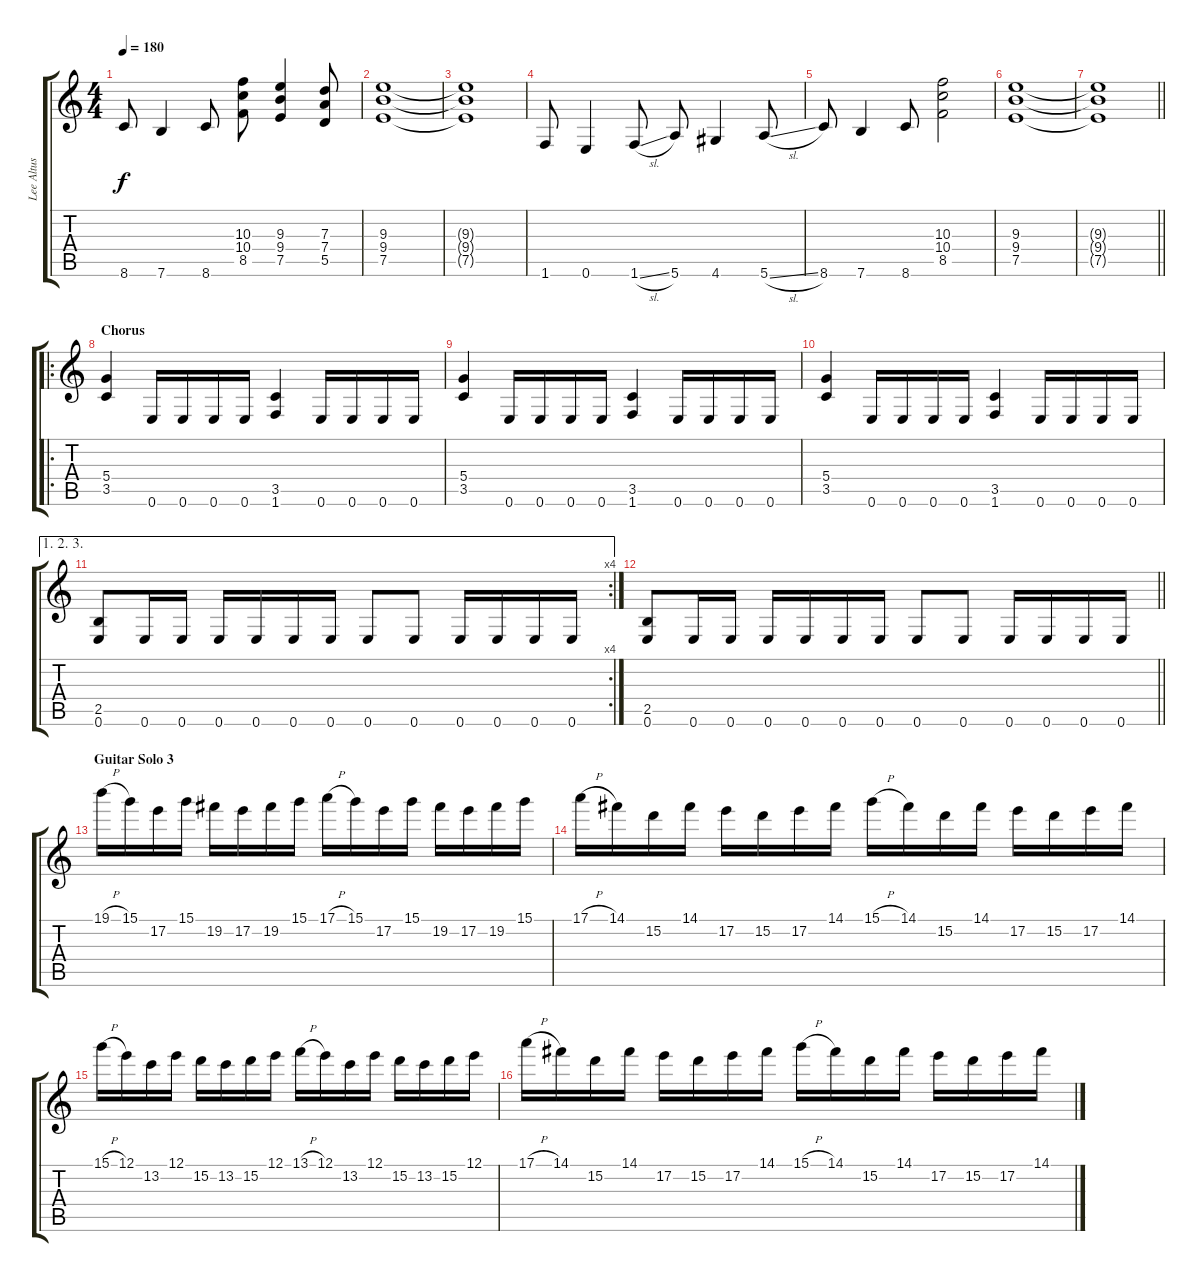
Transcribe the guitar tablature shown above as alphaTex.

\track ("Lee Altus" "Lee Altus") {instrument distortionguitar}
\staff {score tabs}
\tuning (E4 B3 G3 D3 A2 E2) {hide}
\ts (4 4)
\tempo 180
\clef g2
\ks c
8.6.8{dy f} 7.6.4 8.6.8 (10.3 10.4 8.5).8 (9.3 9.4 7.5).4 (7.3 7.4 5.5).8 |
(9.3 9.4 7.5).1 |
(9.3{t} 9.4{t} 7.5{t}).1 |
1.6.8 0.6.4 1.6{sl}.8 5.6.8 4.6.4 5.6{sl}.8 |
8.6.8 7.6.4 8.6.8 (10.3 10.4 8.5).2 |
(9.3 9.4 7.5).1 |
\barLineRight lightlight
(9.3{t} 9.4{t} 7.5{t}).1 |
\ro
\section ("" "Chorus")
(5.4 3.5).4 0.6.16 0.6.16 0.6.16 0.6.16 (3.5 1.6).4 0.6.16 0.6.16 0.6.16 0.6.16 |
(5.4 3.5).4 0.6.16 0.6.16 0.6.16 0.6.16 (3.5 1.6).4 0.6.16 0.6.16 0.6.16 0.6.16 |
(5.4 3.5).4 0.6.16 0.6.16 0.6.16 0.6.16 (3.5 1.6).4 0.6.16 0.6.16 0.6.16 0.6.16 |
\ae (1 2 3)
\rc 4
(2.5 0.6).8 0.6.16 0.6.16 0.6.16 0.6.16 0.6.16 0.6.16 0.6.8 0.6.8 0.6.16 0.6.16 0.6.16 0.6.16 |
\barLineRight lightlight
(2.5 0.6).8 0.6.16 0.6.16 0.6.16 0.6.16 0.6.16 0.6.16 0.6.8 0.6.8 0.6.16 0.6.16 0.6.16 0.6.16 |
\section ("" "Guitar Solo 3")
19.1{h}.16 15.1.16 17.2.16 15.1.16 19.2.16 17.2.16 19.2.16 15.1.16 17.1{h}.16 15.1.16 17.2.16 15.1.16 19.2.16 17.2.16 19.2.16 15.1.16 |
17.1{h}.16 14.1.16 15.2.16 14.1.16 17.2.16 15.2.16 17.2.16 14.1.16 15.1{h}.16 14.1.16 15.2.16 14.1.16 17.2.16 15.2.16 17.2.16 14.1.16 |
15.1{h}.16 12.1.16 13.2.16 12.1.16 15.2.16 13.2.16 15.2.16 12.1.16 13.1{h}.16 12.1.16 13.2.16 12.1.16 15.2.16 13.2.16 15.2.16 12.1.16 |
17.1{h}.16 14.1.16 15.2.16 14.1.16 17.2.16 15.2.16 17.2.16 14.1.16 15.1{h}.16 14.1.16 15.2.16 14.1.16 17.2.16 15.2.16 17.2.16 14.1.16
